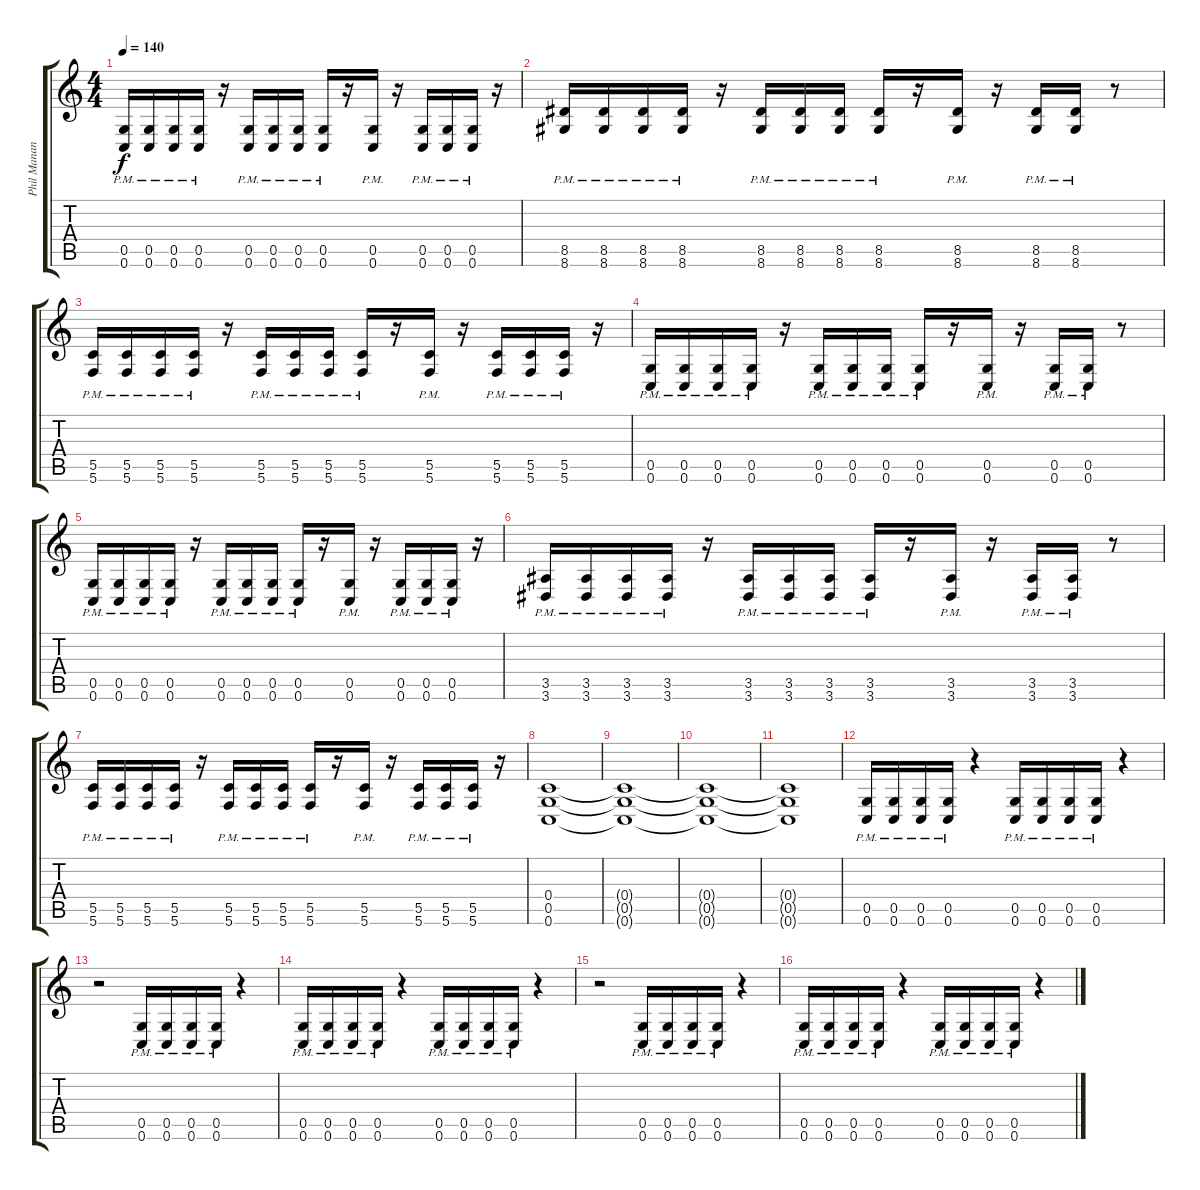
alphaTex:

\track ("Phil Manansala" "Phil Manan") {instrument distortionguitar}
\staff {score tabs}
\tuning (D4 A3 F3 C3 G2 C2) {hide}
\ts (4 4)
\tempo 140
\clef g2
\ks c
(0.5{pm} 0.6{pm}).16{dy f} (0.5{pm} 0.6{pm}).16 (0.5{pm} 0.6{pm}).16 (0.5{pm} 0.6{pm}).16 r.16 (0.5{pm} 0.6{pm}).16 (0.5{pm} 0.6{pm}).16 (0.5{pm} 0.6{pm}).16 (0.5{pm} 0.6{pm}).16 r.16 (0.5{pm} 0.6{pm}).16 r.16 (0.5{pm} 0.6{pm}).16 (0.5{pm} 0.6{pm}).16 (0.5{pm} 0.6{pm}).16 r.16 |
(8.5{pm} 8.6{pm}).16 (8.5{pm} 8.6{pm}).16 (8.5{pm} 8.6{pm}).16 (8.5{pm} 8.6{pm}).16 r.16 (8.5{pm} 8.6{pm}).16 (8.5{pm} 8.6{pm}).16 (8.5{pm} 8.6{pm}).16 (8.5{pm} 8.6{pm}).16 r.16 (8.5{pm} 8.6{pm}).16 r.16 (8.5{pm} 8.6{pm}).16 (8.5{pm} 8.6{pm}).16 r.8 |
(5.5{pm} 5.6{pm}).16 (5.5{pm} 5.6{pm}).16 (5.5{pm} 5.6{pm}).16 (5.5{pm} 5.6{pm}).16 r.16 (5.5{pm} 5.6{pm}).16 (5.5{pm} 5.6{pm}).16 (5.5{pm} 5.6{pm}).16 (5.5{pm} 5.6{pm}).16 r.16 (5.5{pm} 5.6{pm}).16 r.16 (5.5{pm} 5.6{pm}).16 (5.5{pm} 5.6{pm}).16 (5.5{pm} 5.6{pm}).16 r.16 |
(0.5{pm} 0.6{pm}).16 (0.5{pm} 0.6{pm}).16 (0.5{pm} 0.6{pm}).16 (0.5{pm} 0.6{pm}).16 r.16 (0.5{pm} 0.6{pm}).16 (0.5{pm} 0.6{pm}).16 (0.5{pm} 0.6{pm}).16 (0.5{pm} 0.6{pm}).16 r.16 (0.5{pm} 0.6{pm}).16 r.16 (0.5{pm} 0.6{pm}).16 (0.5{pm} 0.6{pm}).16 r.8 |
(0.5{pm} 0.6{pm}).16 (0.5{pm} 0.6{pm}).16 (0.5{pm} 0.6{pm}).16 (0.5{pm} 0.6{pm}).16 r.16 (0.5{pm} 0.6{pm}).16 (0.5{pm} 0.6{pm}).16 (0.5{pm} 0.6{pm}).16 (0.5{pm} 0.6{pm}).16 r.16 (0.5{pm} 0.6{pm}).16 r.16 (0.5{pm} 0.6{pm}).16 (0.5{pm} 0.6{pm}).16 (0.5{pm} 0.6{pm}).16 r.16 |
(3.5{pm} 3.6{pm}).16 (3.5{pm} 3.6{pm}).16 (3.5{pm} 3.6{pm}).16 (3.5{pm} 3.6{pm}).16 r.16 (3.5{pm} 3.6{pm}).16 (3.5{pm} 3.6{pm}).16 (3.5{pm} 3.6{pm}).16 (3.5{pm} 3.6{pm}).16 r.16 (3.5{pm} 3.6{pm}).16 r.16 (3.5{pm} 3.6{pm}).16 (3.5{pm} 3.6{pm}).16 r.8 |
(5.5{pm} 5.6{pm}).16 (5.5{pm} 5.6{pm}).16 (5.5{pm} 5.6{pm}).16 (5.5{pm} 5.6{pm}).16 r.16 (5.5{pm} 5.6{pm}).16 (5.5{pm} 5.6{pm}).16 (5.5{pm} 5.6{pm}).16 (5.5{pm} 5.6{pm}).16 r.16 (5.5{pm} 5.6{pm}).16 r.16 (5.5{pm} 5.6{pm}).16 (5.5{pm} 5.6{pm}).16 (5.5{pm} 5.6{pm}).16 r.16 |
(0.4 0.5 0.6).1 |
(0.4{t} 0.5{t} 0.6{t}).1 |
(0.4{t} 0.5{t} 0.6{t}).1 |
(0.4{t} 0.5{t} 0.6{t}).1 |
(0.5{pm} 0.6{pm}).16 (0.5{pm} 0.6{pm}).16 (0.5{pm} 0.6{pm}).16 (0.5{pm} 0.6{pm}).16 r.4 (0.5{pm} 0.6{pm}).16 (0.5{pm} 0.6{pm}).16 (0.5{pm} 0.6{pm}).16 (0.5{pm} 0.6{pm}).16 r.4 |
r.2 (0.5{pm} 0.6{pm}).16 (0.5{pm} 0.6{pm}).16 (0.5{pm} 0.6{pm}).16 (0.5{pm} 0.6{pm}).16 r.4 |
(0.5{pm} 0.6{pm}).16 (0.5{pm} 0.6{pm}).16 (0.5{pm} 0.6{pm}).16 (0.5{pm} 0.6{pm}).16 r.4 (0.5{pm} 0.6{pm}).16 (0.5{pm} 0.6{pm}).16 (0.5{pm} 0.6{pm}).16 (0.5{pm} 0.6{pm}).16 r.4 |
r.2 (0.5{pm} 0.6{pm}).16 (0.5{pm} 0.6{pm}).16 (0.5{pm} 0.6{pm}).16 (0.5{pm} 0.6{pm}).16 r.4 |
(0.5{pm} 0.6{pm}).16 (0.5{pm} 0.6{pm}).16 (0.5{pm} 0.6{pm}).16 (0.5{pm} 0.6{pm}).16 r.4 (0.5{pm} 0.6{pm}).16 (0.5{pm} 0.6{pm}).16 (0.5{pm} 0.6{pm}).16 (0.5{pm} 0.6{pm}).16 r.4
